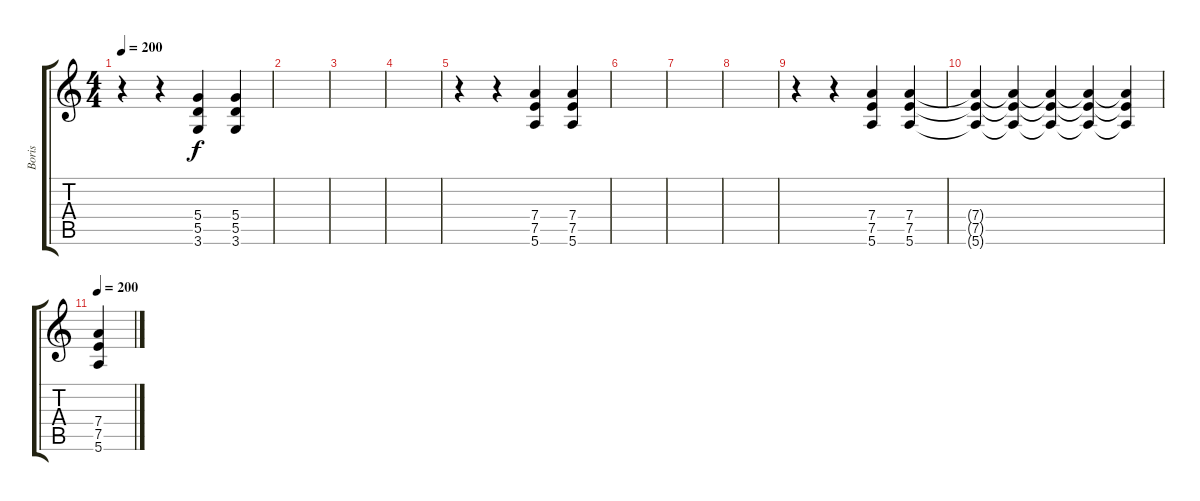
\track ("Boris" "Boris") {instrument distortionguitar}
\staff {score tabs}
\tuning (E4 B3 G3 D3 A2 E2) {hide}
\ts (4 4)
\tempo 200
\clef g2
\ks c
r.4{dy f} r.4 (5.4 5.5 3.6).4 (5.4 5.5 3.6).4 |
|
|
|
r.4 r.4 (7.4 7.5 5.6).4 (7.4 7.5 5.6).4 |
|
|
|
r.4 r.4 (7.4 7.5 5.6).4 (7.4 7.5 5.6).4 |
(7.4{t} 7.5{t} 5.6{t}).4 (7.4{t} 7.5{t} 5.6{t}).4 (7.4{t} 7.5{t} 5.6{t}).4 (7.4{t} 7.5{t} 5.6{t}).4 (7.4{t} 7.5{t} 5.6{t}).4 |
\tempo 200
(7.4 7.5 5.6).4
